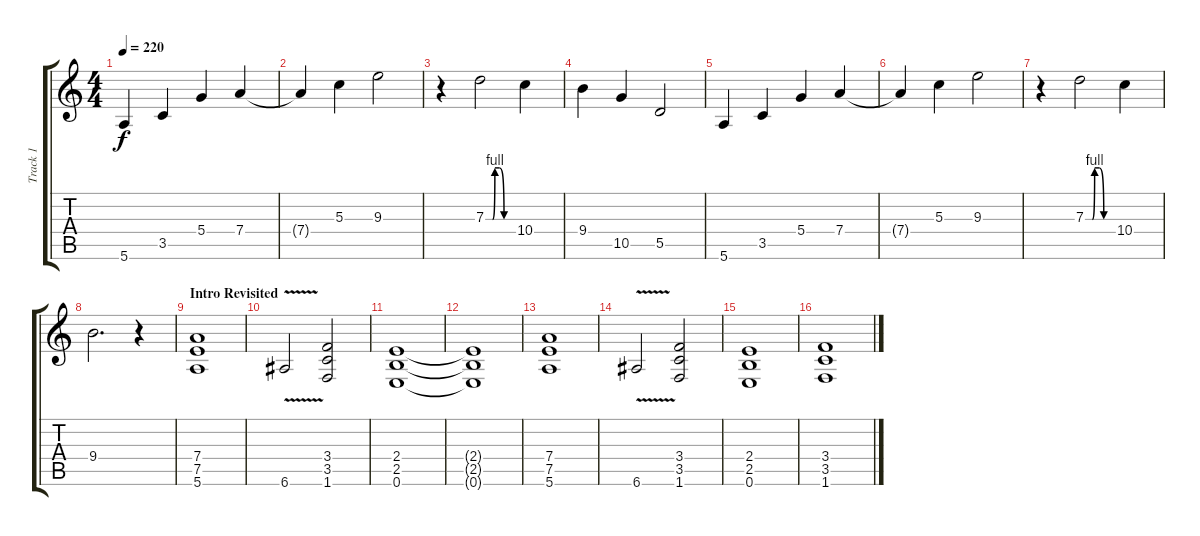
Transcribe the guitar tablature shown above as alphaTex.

\track ("Track 1" "Track 1") {instrument acousticguitarsteel}
\staff {score tabs}
\tuning (E4 B3 G3 D3 A2 E2) {hide}
\ts (4 4)
\tempo 220
\clef g2
\ks c
5.6.4{dy f} 3.5.4 5.4.4 7.4.4 |
7.4{t}.4 5.3.4 9.3.2 |
r.4 7.3{be (custom 0 0 15 0 20 4 30 4 40 0 60 0)}.2 10.4.4 |
9.4.4 10.5.4 5.5.2 |
5.6.4 3.5.4 5.4.4 7.4.4 |
7.4{t}.4 5.3.4 9.3.2 |
r.4 7.3{be (custom 0 0 15 0 20 4 30 4 40 0 60 0)}.2 10.4.4 |
9.4.2{d} r.4 |
\section ("" "Intro Revisited")
(7.4 7.5 5.6).1 |
6.6{v}.2 (3.4 3.5 1.6).2 |
(2.4 2.5 0.6).1 |
(2.4{t} 2.5{t} 0.6{t}).1 |
(7.4 7.5 5.6).1 |
6.6{v}.2 (3.4 3.5 1.6).2 |
(2.4 2.5 0.6).1 |
(3.4 3.5 1.6).1
